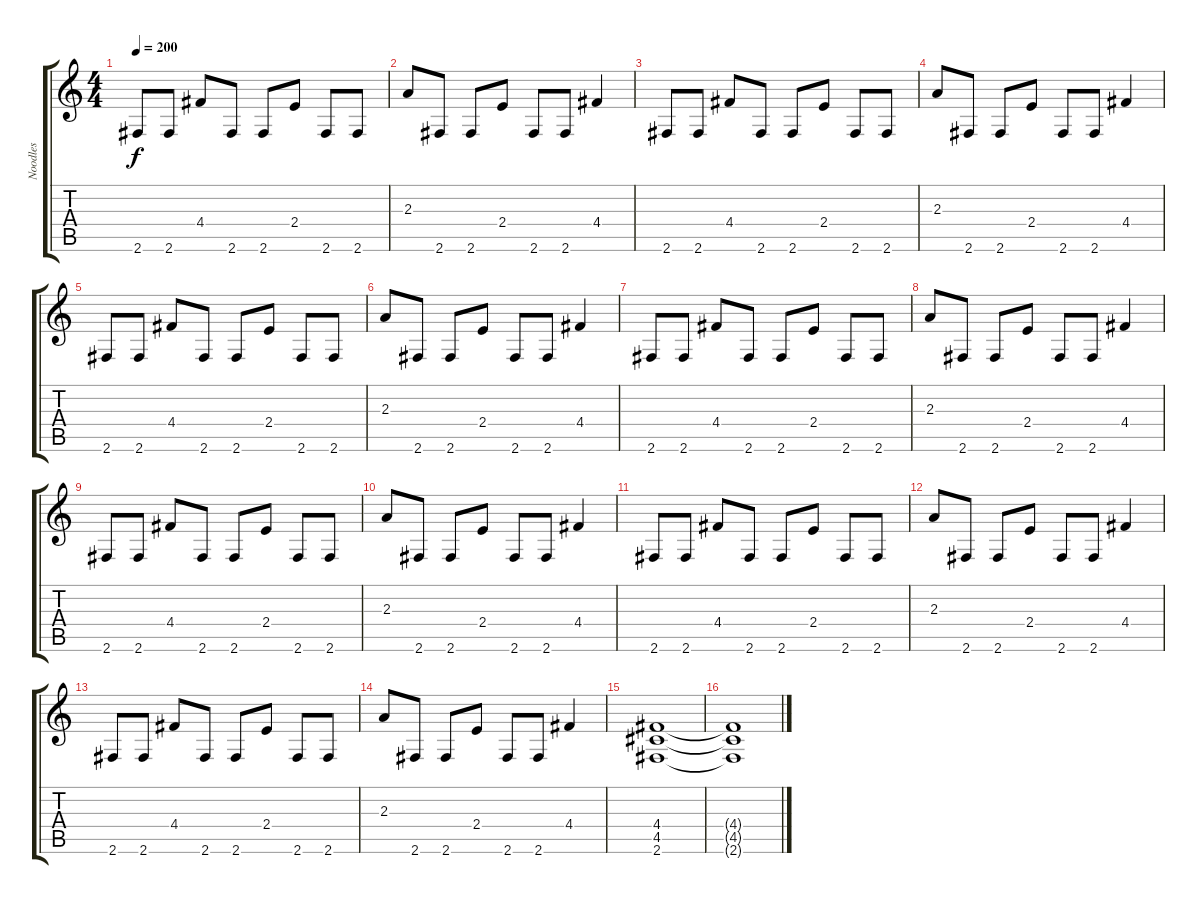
\track ("Noodles" "Noodles") {instrument distortionguitar}
\staff {score tabs}
\tuning (E4 B3 G3 D3 A2 E2) {hide}
\ts (4 4)
\tempo 200
\clef g2
\ks c
2.6.8{dy f} 2.6.8 4.4.8 2.6.8 2.6.8 2.4.8 2.6.8 2.6.8 |
2.3.8 2.6.8 2.6.8 2.4.8 2.6.8 2.6.8 4.4.4 |
2.6.8 2.6.8 4.4.8 2.6.8 2.6.8 2.4.8 2.6.8 2.6.8 |
2.3.8 2.6.8 2.6.8 2.4.8 2.6.8 2.6.8 4.4.4 |
2.6.8 2.6.8 4.4.8 2.6.8 2.6.8 2.4.8 2.6.8 2.6.8 |
2.3.8 2.6.8 2.6.8 2.4.8 2.6.8 2.6.8 4.4.4 |
2.6.8 2.6.8 4.4.8 2.6.8 2.6.8 2.4.8 2.6.8 2.6.8 |
2.3.8 2.6.8 2.6.8 2.4.8 2.6.8 2.6.8 4.4.4 |
2.6.8 2.6.8 4.4.8 2.6.8 2.6.8 2.4.8 2.6.8 2.6.8 |
2.3.8 2.6.8 2.6.8 2.4.8 2.6.8 2.6.8 4.4.4 |
2.6.8 2.6.8 4.4.8 2.6.8 2.6.8 2.4.8 2.6.8 2.6.8 |
2.3.8 2.6.8 2.6.8 2.4.8 2.6.8 2.6.8 4.4.4 |
2.6.8 2.6.8 4.4.8 2.6.8 2.6.8 2.4.8 2.6.8 2.6.8 |
2.3.8 2.6.8 2.6.8 2.4.8 2.6.8 2.6.8 4.4.4 |
(4.4 4.5 2.6).1 |
(4.4{t} 4.5{t} 2.6{t}).1
